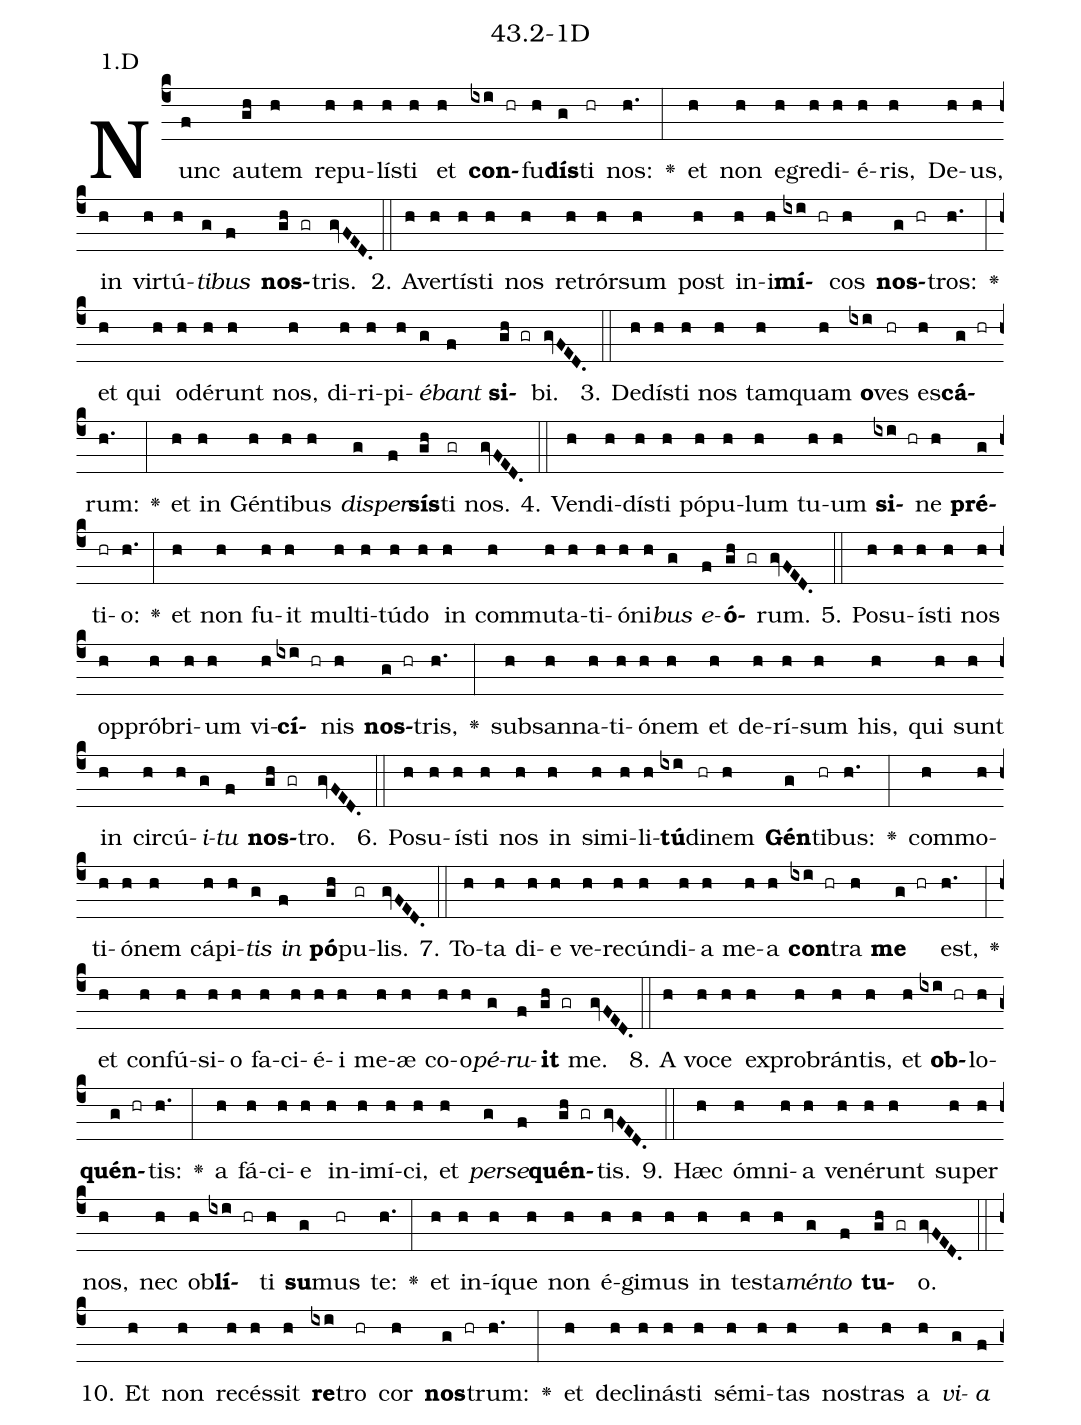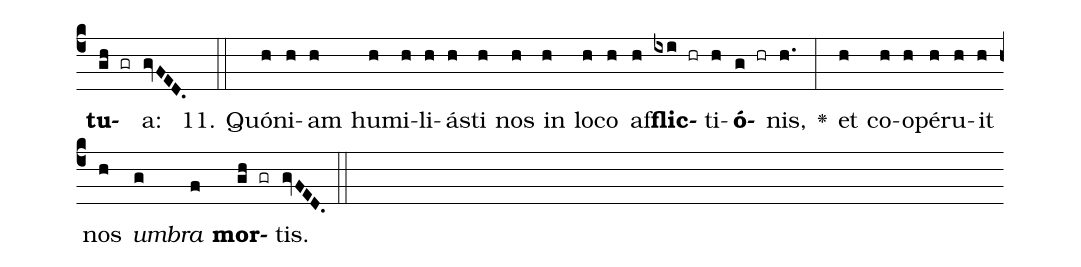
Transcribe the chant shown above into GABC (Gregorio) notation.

name: 43.2-1D;
annotation: 1.D;
%%
(c4)Nunc(f) au(gh)tem(h) re(h)pu(h)lís(h)ti(h) et(h) <b>con</b>(ixi hr)fu(h)<b>dís</b>(g)ti(hr) nos:(h.) <v>\greheightstar</v>(:) et(h) non(h) e(h)gre(h)di(h)é(h)ris,(h) De(h)us,(h) in(h) vir(h)tú(h)<i>ti</i>(g)<i>bus</i>(f) <b>nos</b>(gh gr)tris.(gvFED.) (::)
2. A(h)ver(h)tís(h)ti(h) nos(h) re(h)trór(h)sum(h) post(h) in(h)i(h)<b>mí</b>(ixi hr)cos(h) <b>nos</b>(g hr)tros:(h.) <v>\greheightstar</v>(:) et(h) qui(h) o(h)dé(h)runt(h) nos,(h) di(h)ri(h)pi(h)<i>é</i>(g)<i>bant</i>(f) <b>si</b>(gh gr)bi.(gvFED.) (::)
3. De(h)dís(h)ti(h) nos(h) tam(h)quam(h) <b>o</b>(ixi)ves(hr) es(h)<b>cá</b>(g hr)rum:(h.) <v>\greheightstar</v>(:) et(h) in(h) Gén(h)ti(h)bus(h) <i>di</i>(g)<i>sper</i>(f)<b>sís</b>(gh)ti(gr) nos.(gvFED.) (::)
4. Ven(h)di(h)dís(h)ti(h) pó(h)pu(h)lum(h) tu(h)um(h) <b>si</b>(ixi hr)ne(h) <b>pré</b>(g)ti(hr)o:(h.) <v>\greheightstar</v>(:) et(h) non(h) fu(h)it(h) mul(h)ti(h)tú(h)do(h) in(h) com(h)mu(h)ta(h)ti(h)ó(h)ni(h)<i>bus</i>(g) <i>e</i>(f)<b>ó</b>(gh gr)rum.(gvFED.) (::)
5. Po(h)su(h)ís(h)ti(h) nos(h) op(h)pró(h)bri(h)um(h) vi(h)<b>cí</b>(ixi hr)nis(h) <b>nos</b>(g hr)tris,(h.) <v>\greheightstar</v>(:) sub(h)san(h)na(h)ti(h)ó(h)nem(h) et(h) de(h)rí(h)sum(h) his,(h) qui(h) sunt(h) in(h) cir(h)cú(h)<i>i</i>(g)<i>tu</i>(f) <b>nos</b>(gh gr)tro.(gvFED.) (::)
6. Po(h)su(h)ís(h)ti(h) nos(h) in(h) si(h)mi(h)li(h)<b>tú</b>(ixi)di(hr)nem(h) <b>Gén</b>(g)ti(hr)bus:(h.) <v>\greheightstar</v>(:) com(h)mo(h)ti(h)ó(h)nem(h) cá(h)pi(h)<i>tis</i>(g) <i>in</i>(f) <b>pó</b>(gh)pu(gr)lis.(gvFED.) (::)
7. To(h)ta(h) di(h)e(h) ve(h)re(h)cún(h)di(h)a(h) me(h)a(h) <b>con</b>(ixi hr)tra(h) <b>me</b>(g hr) est,(h.) <v>\greheightstar</v>(:) et(h) con(h)fú(h)si(h)o(h) fa(h)ci(h)é(h)i(h) me(h)æ(h) co(h)o(h)<i>pé</i>(g)<i>ru</i>(f)<b>it</b>(gh gr) me.(gvFED.) (::)
8. A(h) vo(h)ce(h) ex(h)pro(h)brán(h)tis,(h) et(h) <b>ob</b>(ixi hr)lo(h)<b>quén</b>(g hr)tis:(h.) <v>\greheightstar</v>(:) a(h) fá(h)ci(h)e(h) in(h)i(h)mí(h)ci,(h) et(h) <i>per</i>(g)<i>se</i>(f)<b>quén</b>(gh gr)tis.(gvFED.) (::)
9. Hæc(h) óm(h)ni(h)a(h) ve(h)né(h)runt(h) su(h)per(h) nos,(h) nec(h) ob(h)<b>lí</b>(ixi hr)ti(h) <b>su</b>(g)mus(hr) te:(h.) <v>\greheightstar</v>(:) et(h) in(h)í(h)que(h) non(h) é(h)gi(h)mus(h) in(h) tes(h)ta(h)<i>mén</i>(g)<i>to</i>(f) <b>tu</b>(gh gr)o.(gvFED.) (::)
10. Et(h) non(h) re(h)cés(h)sit(h) <b>re</b>(ixi)tro(hr) cor(h) <b>nos</b>(g hr)trum:(h.) <v>\greheightstar</v>(:) et(h) de(h)cli(h)nás(h)ti(h) sé(h)mi(h)tas(h) nos(h)tras(h) a(h) <i>vi</i>(g)<i>a</i>(f) <b>tu</b>(gh gr)a:(gvFED.) (::)
11. Quón(h)i(h)am(h) hu(h)mi(h)li(h)ás(h)ti(h) nos(h) in(h) lo(h)co(h) af(h)<b>flic</b>(ixi hr)ti(h)<b>ó</b>(g hr)nis,(h.) <v>\greheightstar</v>(:) et(h) co(h)o(h)pé(h)ru(h)it(h) nos(h) <i>um</i>(g)<i>bra</i>(f) <b>mor</b>(gh gr)tis.(gvFED.) (::)
